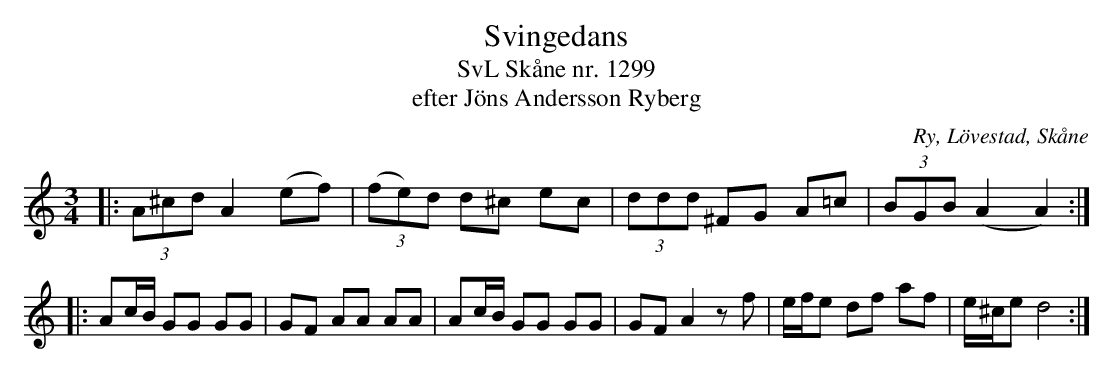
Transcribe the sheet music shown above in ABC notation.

X:1
T:Svingedans
T:SvL Skåne nr. 1299
T:efter Jöns Andersson Ryberg
O:Ry, Lövestad, Skåne
M:3/4
L:1/16
K:C
|: (3A2^c2d2 A4 (e2f2) | (3(f2e2)d2 d2^c2 e2c2 | (3d2d2d2 ^F2G2 A2=c2 | (3B2G2B2 (A4 A4) :|
|: A2cB G2G2 G2G2 | G2F2 A2A2 A2A2 | A2cB G2G2 G2G2 | G2F2 A4 z2 f2 | efe2 d2f2 a2f2 | e^ce2 d8 :|
